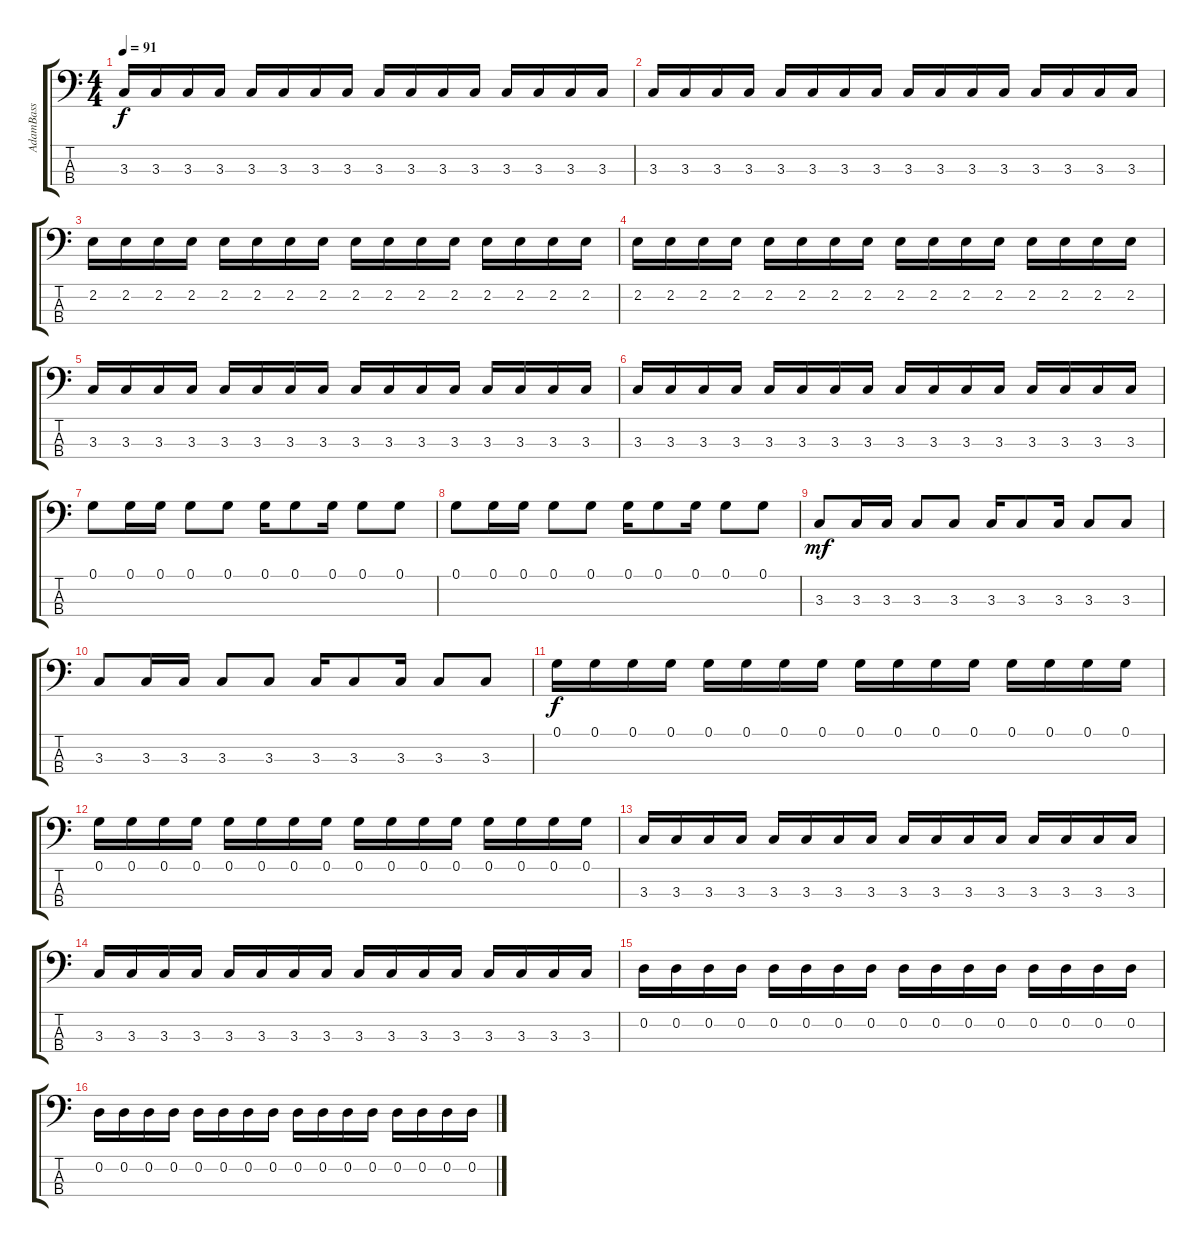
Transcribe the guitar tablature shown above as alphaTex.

\track ("AdamBass" "AdamBass") {instrument electricbassfinger}
\staff {score tabs}
\tuning (G2 D2 A1 E1) {hide}
\ts (4 4)
\tempo 91
\clef f4
\ks c
3.3.16{dy f} 3.3.16 3.3.16 3.3.16 3.3.16 3.3.16 3.3.16 3.3.16 3.3.16 3.3.16 3.3.16 3.3.16 3.3.16 3.3.16 3.3.16 3.3.16 |
3.3.16 3.3.16 3.3.16 3.3.16 3.3.16 3.3.16 3.3.16 3.3.16 3.3.16 3.3.16 3.3.16 3.3.16 3.3.16 3.3.16 3.3.16 3.3.16 |
2.2.16 2.2.16 2.2.16 2.2.16 2.2.16 2.2.16 2.2.16 2.2.16 2.2.16 2.2.16 2.2.16 2.2.16 2.2.16 2.2.16 2.2.16 2.2.16 |
2.2.16 2.2.16 2.2.16 2.2.16 2.2.16 2.2.16 2.2.16 2.2.16 2.2.16 2.2.16 2.2.16 2.2.16 2.2.16 2.2.16 2.2.16 2.2.16 |
3.3.16 3.3.16 3.3.16 3.3.16 3.3.16 3.3.16 3.3.16 3.3.16 3.3.16 3.3.16 3.3.16 3.3.16 3.3.16 3.3.16 3.3.16 3.3.16 |
3.3.16 3.3.16 3.3.16 3.3.16 3.3.16 3.3.16 3.3.16 3.3.16 3.3.16 3.3.16 3.3.16 3.3.16 3.3.16 3.3.16 3.3.16 3.3.16 |
0.1.8 0.1.16 0.1.16 0.1.8 0.1.8 0.1.16 0.1.8 0.1.16 0.1.8 0.1.8 |
0.1.8 0.1.16 0.1.16 0.1.8 0.1.8 0.1.16 0.1.8 0.1.16 0.1.8 0.1.8 |
3.3.8{dy mf} 3.3.16 3.3.16 3.3.8 3.3.8 3.3.16 3.3.8 3.3.16 3.3.8 3.3.8 |
3.3.8 3.3.16 3.3.16 3.3.8 3.3.8 3.3.16 3.3.8 3.3.16 3.3.8 3.3.8 |
0.1.16{dy f} 0.1.16 0.1.16 0.1.16 0.1.16 0.1.16 0.1.16 0.1.16 0.1.16 0.1.16 0.1.16 0.1.16 0.1.16 0.1.16 0.1.16 0.1.16 |
0.1.16 0.1.16 0.1.16 0.1.16 0.1.16 0.1.16 0.1.16 0.1.16 0.1.16 0.1.16 0.1.16 0.1.16 0.1.16 0.1.16 0.1.16 0.1.16 |
3.3.16 3.3.16 3.3.16 3.3.16 3.3.16 3.3.16 3.3.16 3.3.16 3.3.16 3.3.16 3.3.16 3.3.16 3.3.16 3.3.16 3.3.16 3.3.16 |
3.3.16 3.3.16 3.3.16 3.3.16 3.3.16 3.3.16 3.3.16 3.3.16 3.3.16 3.3.16 3.3.16 3.3.16 3.3.16 3.3.16 3.3.16 3.3.16 |
0.2.16 0.2.16 0.2.16 0.2.16 0.2.16 0.2.16 0.2.16 0.2.16 0.2.16 0.2.16 0.2.16 0.2.16 0.2.16 0.2.16 0.2.16 0.2.16 |
0.2.16 0.2.16 0.2.16 0.2.16 0.2.16 0.2.16 0.2.16 0.2.16 0.2.16 0.2.16 0.2.16 0.2.16 0.2.16 0.2.16 0.2.16 0.2.16
